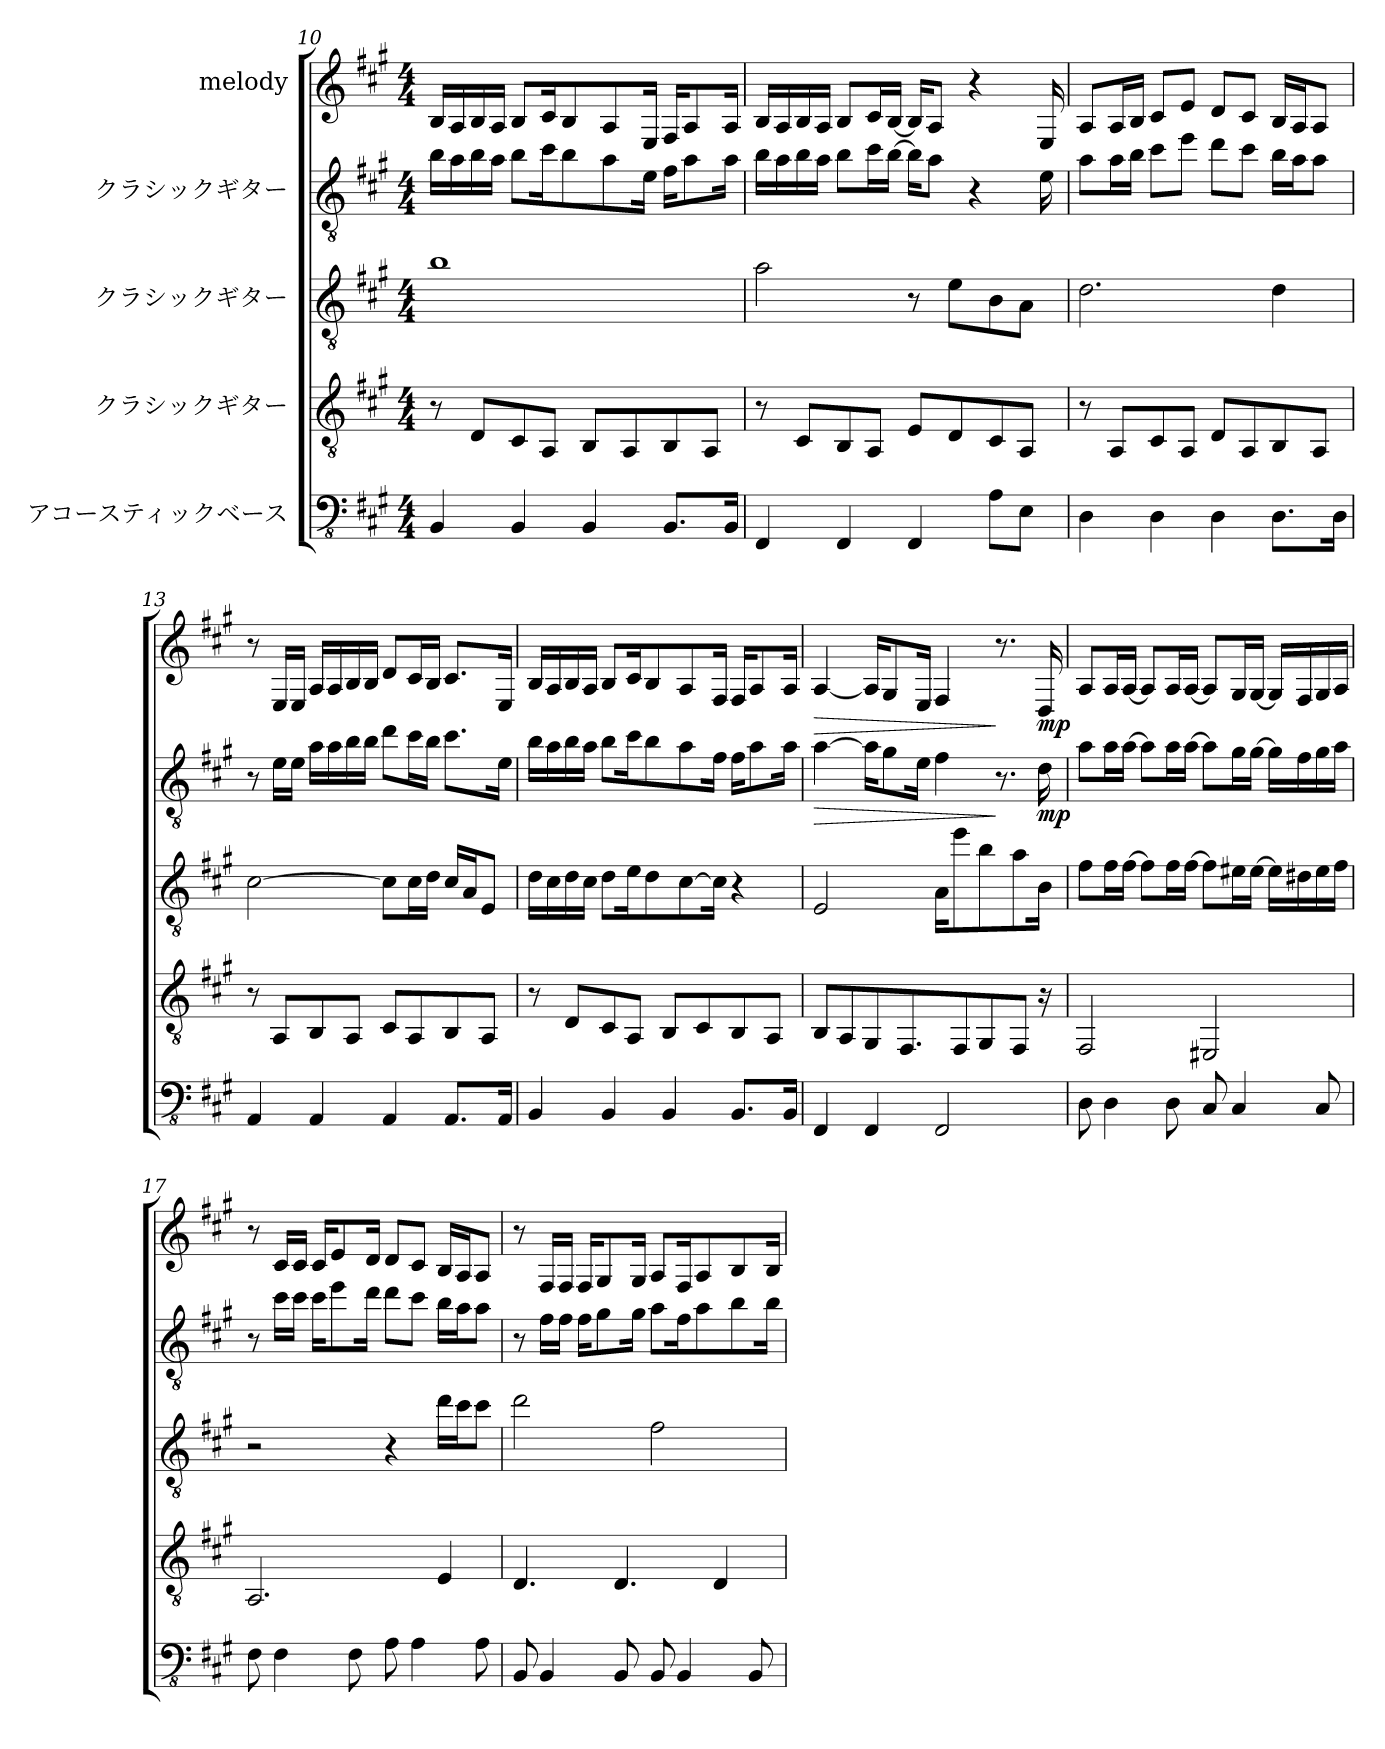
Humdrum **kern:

**kern	**kern	**kern	**kern	**dynam	**kern	**dynam
*part5	*part4	*part3	*part2	*part2	*part1	*part1
*staff5	*staff4	*staff3	*staff2	*staff2	*staff1	*staff1
*I"アコースティックベース	*I"クラシックギター	*I"クラシックギター	*I"クラシックギター	*	*I"melody	*
*clefFv4	*clefGv2	*clefGv2	*clefGv2	*	*clefG2	*
*k[f#c#g#]	*k[f#c#g#]	*k[f#c#g#]	*k[f#c#g#]	*	*k[f#c#g#]	*
*M4/4	*M4/4	*M4/4	*M4/4	*	*M4/4	*
=10	=10	=10	=10	=10	=10	=10
4BBB	8r	1b	16bLL	.	16BLL	.
.	.	.	16a	.	16A	.
.	8DL	.	16b	.	16B	.
.	.	.	16aJJ	.	16AJJ	.
4BBB	8C#	.	8bL	.	8BL	.
.	8AAJ	.	16cc#K	.	16c#K	.
.	.	.	8b	.	8B	.
4BBB	8BBL	.	.	.	.	.
.	.	.	8a	.	8A	.
.	8AA	.	.	.	.	.
.	.	.	16eJk	.	16EJk	.
8.BBBL	8BB	.	16f#KL	.	16F#KL	.
.	.	.	8a	.	8A	.
.	8AAJ	.	.	.	.	.
16BBBJk	.	.	16aJk	.	16AJk	.
=11	=11	=11	=11	=11	=11	=11
4FFF#	8r	2a	16bLL	.	16BLL	.
.	.	.	16a	.	16A	.
.	8C#L	.	16b	.	16B	.
.	.	.	16aJJ	.	16AJJ	.
4FFF#	8BB	.	8bL	.	8BL	.
.	8AAJ	.	16cc#L	.	16c#L	.
.	.	.	[16bJJ	.	[16BJJ	.
4FFF#	8EL	8r	16bKL]	.	16BKL]	.
.	.	.	8aJ	.	8AJ	.
.	8D	8eL	.	.	.	.
.	.	.	4r	.	4r	.
8AAL	8C#	8B	.	.	.	.
8EEJ	8AAJ	8AJ	.	.	.	.
.	.	.	16e	.	16E	.
=12	=12	=12	=12	=12	=12	=12
4DD	8r	2.d	8aL	.	8AL	.
.	8AAL	.	16aL	.	16AL	.
.	.	.	16bJJ	.	16BJJ	.
4DD	8C#	.	8cc#L	.	8c#L	.
.	8AAJ	.	8eeJ	.	8eJ	.
4DD	8DL	.	8ddL	.	8dL	.
.	8AA	.	8cc#J	.	8c#J	.
8.DDL	8BB	4d	16bLL	.	16BLL	.
.	.	.	16aJ	.	16AJ	.
.	8AAJ	.	8aJ	.	8AJ	.
16DDJk	.	.	.	.	.	.
=13	=13	=13	=13	=13	=13	=13
4AAA	8r	[2c#	8r	.	8r	.
.	8AAL	.	16eLL	.	16ELL	.
.	.	.	16eJJ	.	16EJJ	.
4AAA	8BB	.	16aLL	.	16ALL	.
.	.	.	16a	.	16A	.
.	8AAJ	.	16b	.	16B	.
.	.	.	16bJJ	.	16BJJ	.
4AAA	8C#L	8c#L]	8ddL	.	8dL	.
.	8AA	16c#L	16cc#L	.	16c#L	.
.	.	16dJJ	16bJJ	.	16BJJ	.
8.AAAL	8BB	16c#LL	8.cc#L	.	8.c#L	.
.	.	16AJ	.	.	.	.
.	8AAJ	8EJ	.	.	.	.
16AAAJk	.	.	16eJk	.	16EJk	.
=14	=14	=14	=14	=14	=14	=14
4BBB	8r	16dLL	16bLL	.	16BLL	.
.	.	16c#	16a	.	16A	.
.	8DL	16d	16b	.	16B	.
.	.	16c#JJ	16aJJ	.	16AJJ	.
4BBB	8C#	8dL	8bL	.	8BL	.
.	8AAJ	16eK	16cc#K	.	16c#K	.
.	.	8d	8b	.	8B	.
4BBB	8BBL	.	.	.	.	.
.	.	[8c#	8a	.	8A	.
.	8C#	.	.	.	.	.
.	.	16c#Jk]	16f#Jk	.	16F#Jk	.
8.BBBL	8BB	4r	16f#KL	.	16F#KL	.
.	.	.	8a	.	8A	.
.	8AAJ	.	.	.	.	.
16BBBJk	.	.	16aJk	.	16AJk	.
=15	=15	=15	=15	=15	=15	=15
!	!	!	!	!LO:HP:b	!	!LO:HP:b
4FFF#	8BBL	2E	[4a	>	[4A	>
.	8AA	.	.	.	.	.
4FFF#	8GG#	.	16aKL]	.	16AKL]	.
.	.	.	8g#	.	8G#	.
.	8.FF#	.	.	.	.	.
.	.	.	16eJk	.	16EJk	.
2FFF#	.	16AKL	4f#	.	4F#	.
.	8FF#	8ee	.	.	.	.
.	8GG#	8b	.	.	.	.
.	.	.	8.r	]	8.r	]
.	8FF#J	8a	.	.	.	.
.	16r	16BJk	16d	mp	16D	mp
=16	=16	=16	=16	=16	=16	=16
8DD	2FF#	8f#L	8aL	.	8AL	.
4DD	.	16f#L	16aL	.	16AL	.
.	.	[16f#JJ	[16aJJ	.	[16AJJ	.
.	.	8f#L]	8aL]	.	8AL]	.
8DD	.	16f#L	16aL	.	16AL	.
.	.	[16f#JJ	[16aJJ	.	[16AJJ	.
8CC#	2EE#X	8f#L]	8aL]	.	8AL]	.
4CC#	.	16e#XL	16g#L	.	16G#L	.
.	.	[16e#JJ	[16g#JJ	.	[16G#JJ	.
.	.	16e#LL]	16g#LL]	.	16G#LL]	.
.	.	16d#X	16f#	.	16F#	.
8CC#	.	16e#	16g#	.	16G#	.
.	.	16f#JJ	16aJJ	.	16AJJ	.
=17	=17	=17	=17	=17	=17	=17
8FF#	2.AA	2r	8r	.	8r	.
4FF#	.	.	16cc#LL	.	16c#LL	.
.	.	.	16cc#JJ	.	16c#JJ	.
.	.	.	16cc#KL	.	16c#KL	.
.	.	.	8ee	.	8e	.
8FF#	.	.	.	.	.	.
.	.	.	16ddJk	.	16dJk	.
8AA	.	4r	8ddL	.	8dL	.
4AA	.	.	8cc#J	.	8c#J	.
.	4E	16ddLL	16bLL	.	16BLL	.
.	.	16cc#J	16aJ	.	16AJ	.
8AA	.	8cc#J	8aJ	.	8AJ	.
=18	=18	=18	=18	=18	=18	=18
8BBB	4.D	2dd	8r	.	8r	.
4BBB	.	.	16f#LL	.	16F#LL	.
.	.	.	16f#JJ	.	16F#JJ	.
.	.	.	16f#KL	.	16F#KL	.
.	.	.	8g#	.	8G#	.
8BBB	4.D	.	.	.	.	.
.	.	.	16g#Jk	.	16G#Jk	.
8BBB	.	2f#	8aL	.	8AL	.
4BBB	.	.	16f#K	.	16F#K	.
.	.	.	8a	.	8A	.
.	4D	.	.	.	.	.
.	.	.	8b	.	8B	.
8BBB	.	.	.	.	.	.
.	.	.	16bJk	.	16BJk	.
=	=	=	=	=	=	=
*-	*-	*-	*-	*-	*-	*-
